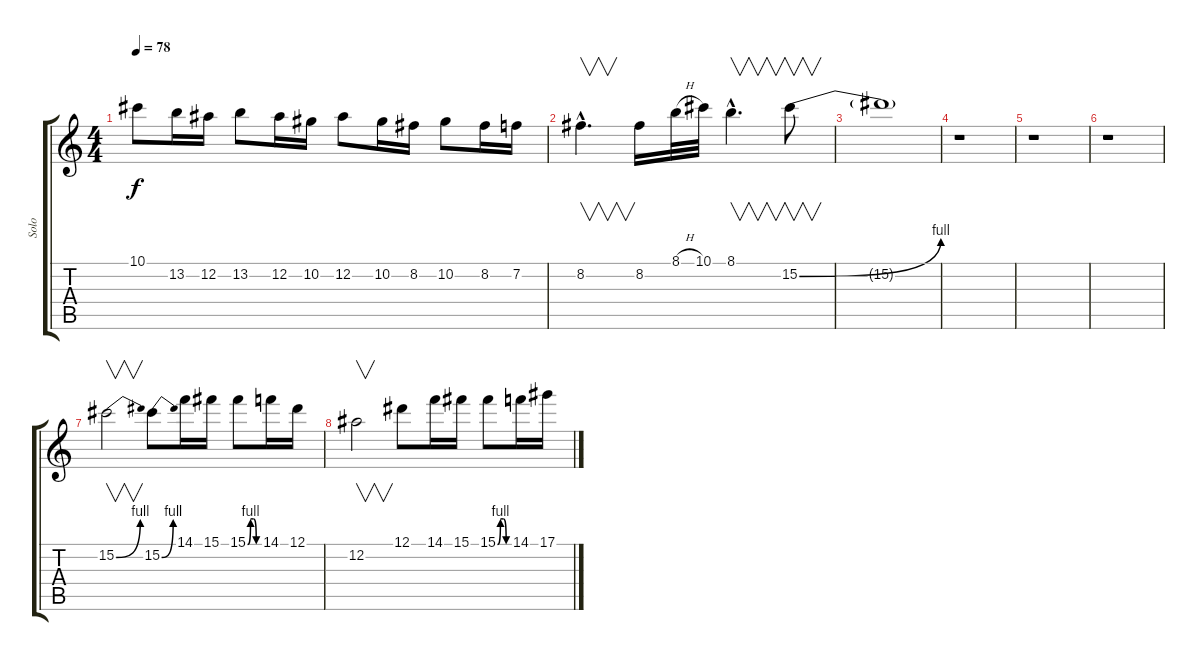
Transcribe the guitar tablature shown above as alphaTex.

\track ("Solo" "Solo") {instrument overdrivenguitar}
\staff {score tabs}
\tuning (Eb4 Bb3 Gb3 Db3 Ab2 Eb2) {hide}
\ts (4 4)
\tempo 78
\clef g2
\ks c
10.1.8{dy f} 13.2.16 12.2.16 13.2.8 12.2.16 10.2.16 12.2.8 10.2.16 8.2.16 10.2.8 8.2.16 7.2.16 |
8.2{hac}.4{v d} 8.2.16 8.1{h}.32 10.1.32 8.1{hac}.4{v d} 15.2{be (bend 0 0 60 4)}.8{v} |
15.2{t}.1 |
r.1 |
r.1 |
r.1 |
15.2{be (bend 0 0 60 4)}.2{v} 15.2{be (bend 0 0 60 4)}.8 14.1.16 15.1.16 15.1{be (custom 0 0 15 4 30 4 45 0 60 0)}.8 14.1.16 12.1.16 |
12.2.2{v} 12.1.8 14.1.16 15.1.16 15.1{be (custom 0 0 15 4 30 4 45 0 60 0)}.8 14.1.16 17.1.16
